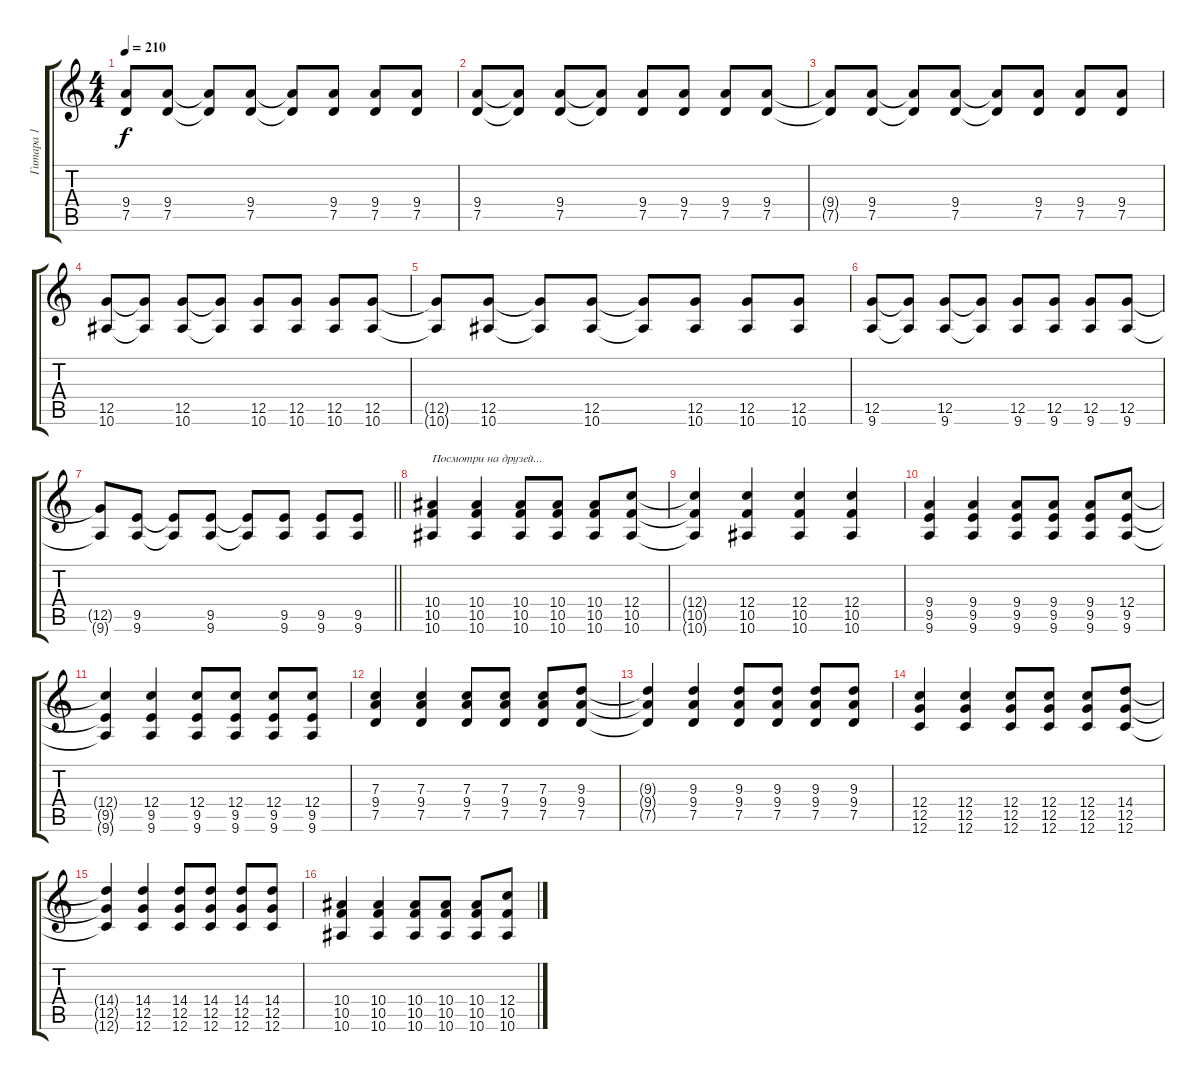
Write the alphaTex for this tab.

\track ("Гитара 1" "Гитара 1") {instrument overdrivenguitar}
\staff {score tabs}
\tuning (D4 A3 F3 C3 G2 C2) {hide}
\ts (4 4)
\tempo 210
\clef g2
\ks c
(9.4{t} 7.5{t}).8{dy f} (9.4 7.5).8 (9.4{t} 7.5{t}).8 (9.4 7.5).8 (9.4{t} 7.5{t}).8 (9.4 7.5).8 (9.4 7.5).8 (9.4 7.5).8 |
(9.4 7.5).8 (9.4{t} 7.5{t}).8 (9.4 7.5).8 (9.4{t} 7.5{t}).8 (9.4 7.5).8 (9.4 7.5).8 (9.4 7.5).8 (9.4 7.5).8 |
(9.4{t} 7.5{t}).8 (9.4 7.5).8 (9.4{t} 7.5{t}).8 (9.4 7.5).8 (9.4{t} 7.5{t}).8 (9.4 7.5).8 (9.4 7.5).8 (9.4 7.5).8 |
(12.5 10.6).8 (12.5{t} 10.6{t}).8 (12.5 10.6).8 (12.5{t} 10.6{t}).8 (12.5 10.6).8 (12.5 10.6).8 (12.5 10.6).8 (12.5 10.6).8 |
(12.5{t} 10.6{t}).8 (12.5 10.6).8 (12.5{t} 10.6{t}).8 (12.5 10.6).8 (12.5{t} 10.6{t}).8 (12.5 10.6).8 (12.5 10.6).8 (12.5 10.6).8 |
(12.5 9.6).8 (12.5{t} 9.6{t}).8 (12.5 9.6).8 (12.5{t} 9.6{t}).8 (12.5 9.6).8 (12.5 9.6).8 (12.5 9.6).8 (12.5 9.6).8 |
\barLineRight lightlight
(12.5{t} 9.6{t}).8 (9.5 9.6).8 (9.5{t} 9.6{t}).8 (9.5 9.6).8 (9.5{t} 9.6{t}).8 (9.5 9.6).8 (9.5 9.6).8 (9.5 9.6).8 |
(10.4 10.5 10.6).4{txt "Посмотри на друзей..."} (10.4 10.5 10.6).4 (10.4 10.5 10.6).8 (10.4 10.5 10.6).8 (10.4 10.5 10.6).8 (12.4 10.5 10.6).8 |
(12.4{t} 10.5{t} 10.6{t}).4 (12.4 10.5 10.6).4 (12.4 10.5 10.6).4 (12.4 10.5 10.6).4 |
(9.4 9.5 9.6).4 (9.4 9.5 9.6).4 (9.4 9.5 9.6).8 (9.4 9.5 9.6).8 (9.4 9.5 9.6).8 (12.4 9.5 9.6).8 |
(12.4{t} 9.5{t} 9.6{t}).4 (12.4 9.5 9.6).4 (12.4 9.5 9.6).8 (12.4 9.5 9.6).8 (12.4 9.5 9.6).8 (12.4 9.5 9.6).8 |
(7.3 9.4 7.5).4 (7.3 9.4 7.5).4 (7.3 9.4 7.5).8 (7.3 9.4 7.5).8 (7.3 9.4 7.5).8 (9.3 9.4 7.5).8 |
(9.3{t} 9.4{t} 7.5{t}).4 (9.3 9.4 7.5).4 (9.3 9.4 7.5).8 (9.3 9.4 7.5).8 (9.3 9.4 7.5).8 (9.3 9.4 7.5).8 |
(12.4 12.5 12.6).4 (12.4 12.5 12.6).4 (12.4 12.5 12.6).8 (12.4 12.5 12.6).8 (12.4 12.5 12.6).8 (14.4 12.5 12.6).8 |
(14.4{t} 12.5{t} 12.6{t}).4 (14.4 12.5 12.6).4 (14.4 12.5 12.6).8 (14.4 12.5 12.6).8 (14.4 12.5 12.6).8 (14.4 12.5 12.6).8 |
(10.4 10.5 10.6).4 (10.4 10.5 10.6).4 (10.4 10.5 10.6).8 (10.4 10.5 10.6).8 (10.4 10.5 10.6).8 (12.4 10.5 10.6).8
